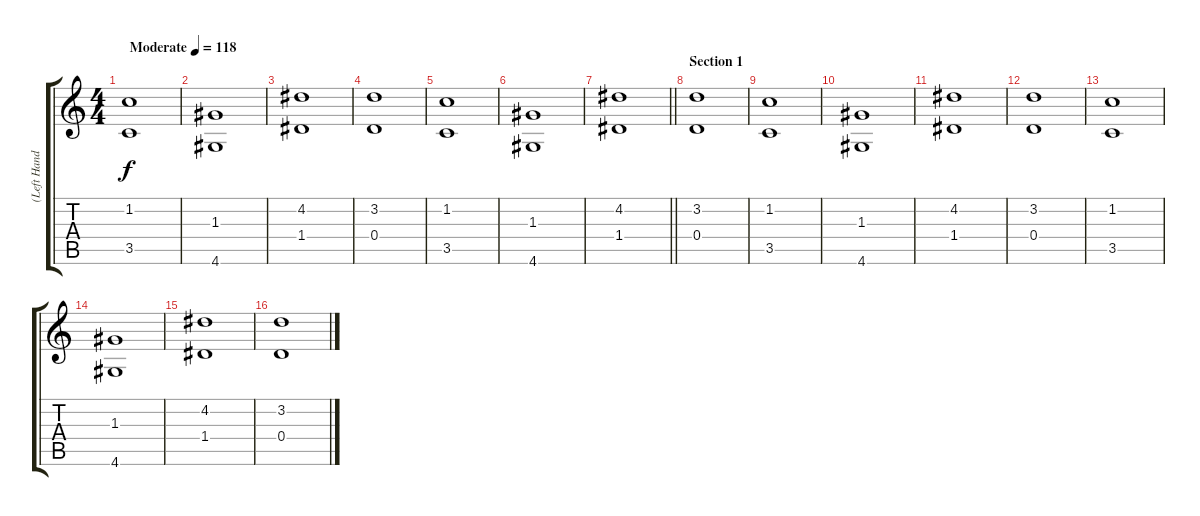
\track ("(Left Hand)Ryan Tedder" "(Left Hand") {instrument acousticguitarsteel}
\staff {score tabs}
\tuning (E4 B3 G3 D3 A2 E2) {hide}
\ts (4 4)
\tempo (118 "Moderate")
\clef g2
\ks c
(1.2 3.5).1{dy f instrument acousticguitarsteel} |
(1.3 4.6).1 |
(4.2 1.4).1 |
(3.2 0.4).1 |
(1.2 3.5).1 |
(1.3 4.6).1 |
\barLineRight lightlight
(4.2 1.4).1 |
\section ("" "Section 1")
(3.2 0.4).1 |
(1.2 3.5).1 |
(1.3 4.6).1 |
(4.2 1.4).1 |
(3.2 0.4).1 |
(1.2 3.5).1 |
(1.3 4.6).1 |
(4.2 1.4).1 |
(3.2 0.4).1
